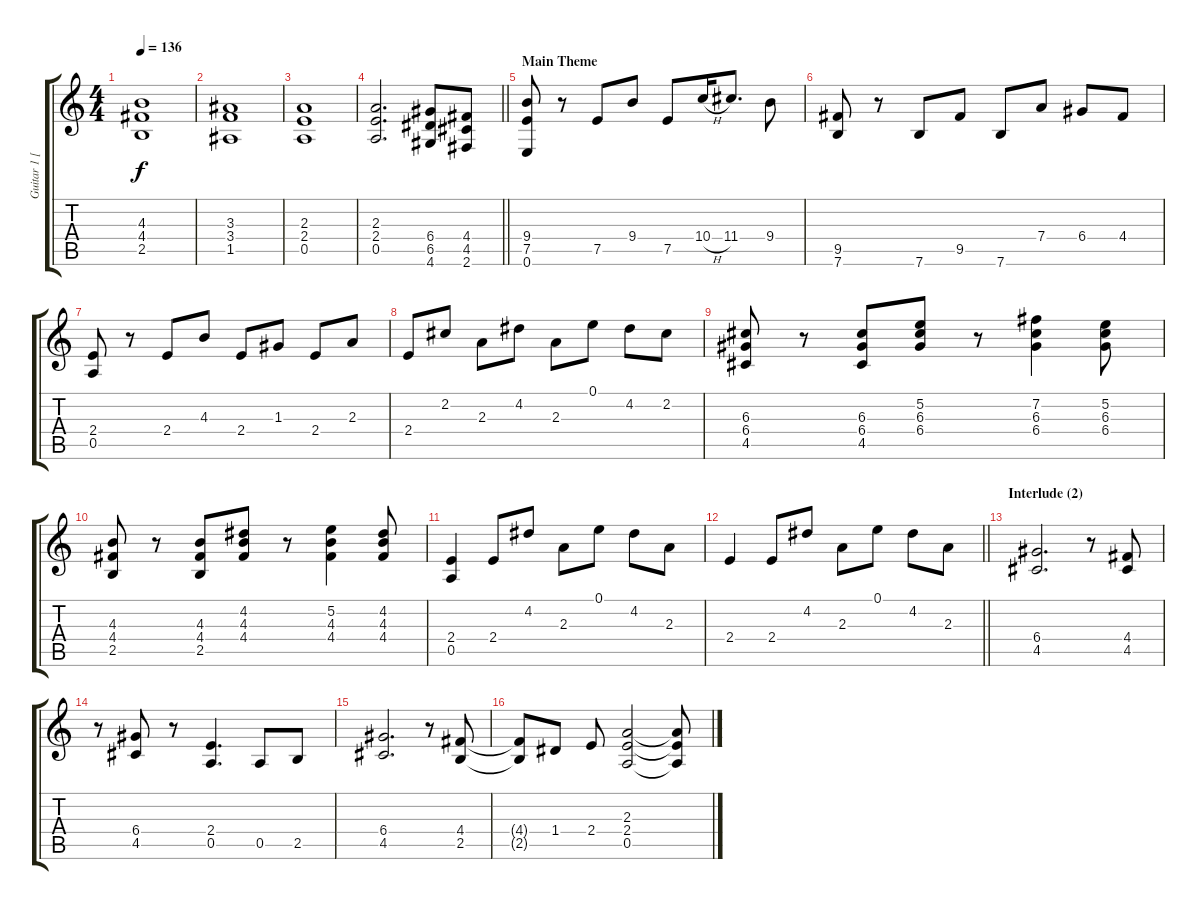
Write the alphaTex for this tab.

\track ("Guitar 1 [Rhythm]" "Guitar 1 [") {instrument overdrivenguitar}
\staff {score tabs}
\tuning (E4 B3 G3 D3 A2 E2) {hide}
\ts (4 4)
\tempo 136
\clef g2
\ks c
(4.3 4.4 2.5).1{dy f} |
(3.3 3.4 1.5).1 |
(2.3 2.4 0.5).1 |
\barLineRight lightlight
(2.3 2.4 0.5).2{d} (6.4 6.5 4.6).8 (4.4 4.5 2.6).8 |
\section ("" "Main Theme")
(9.4 7.5 0.6).8 r.8 7.5.8 9.4.8 7.5.8 10.4{h}.16 11.4.8{d} 9.4.8 |
(9.5 7.6).8 r.8 7.6.8 9.5.8 7.6.8 7.4.8 6.4.8 4.4.8 |
(2.4 0.5).8 r.8 2.4.8 4.3.8 2.4.8 1.3.8 2.4.8 2.3.8 |
2.4.8 2.2.8 2.3.8 4.2.8 2.3.8 0.1.8 4.2.8 2.2.8 |
(6.3 6.4 4.5).8 r.8 (6.3 6.4 4.5).8 (5.2 6.3 6.4).8 r.8 (7.2 6.3 6.4).4 (5.2 6.3 6.4).8 |
(4.3 4.4 2.5).8 r.8 (4.3 4.4 2.5).8 (4.2 4.3 4.4).8 r.8 (5.2 4.3 4.4).4 (4.2 4.3 4.4).8 |
(2.4 0.5).4 2.4.8 4.2.8 2.3.8 0.1.8 4.2.8 2.3.8 |
\barLineRight lightlight
2.4.4 2.4.8 4.2.8 2.3.8 0.1.8 4.2.8 2.3.8 |
\section ("" "Interlude (2)")
(6.4 4.5).2{d} r.8 (4.4 4.5).8 |
r.8 (6.4 4.5).8 r.8 (2.4 0.5).4{d} 0.5.8 2.5.8 |
(6.4 4.5).2{d} r.8 (4.4 2.5).8 |
(4.4{t} 2.5{t}).8 1.4.8 2.4.8 (2.3 2.4 0.5).2 (2.3{t} 2.4{t} 0.5{t}).8
